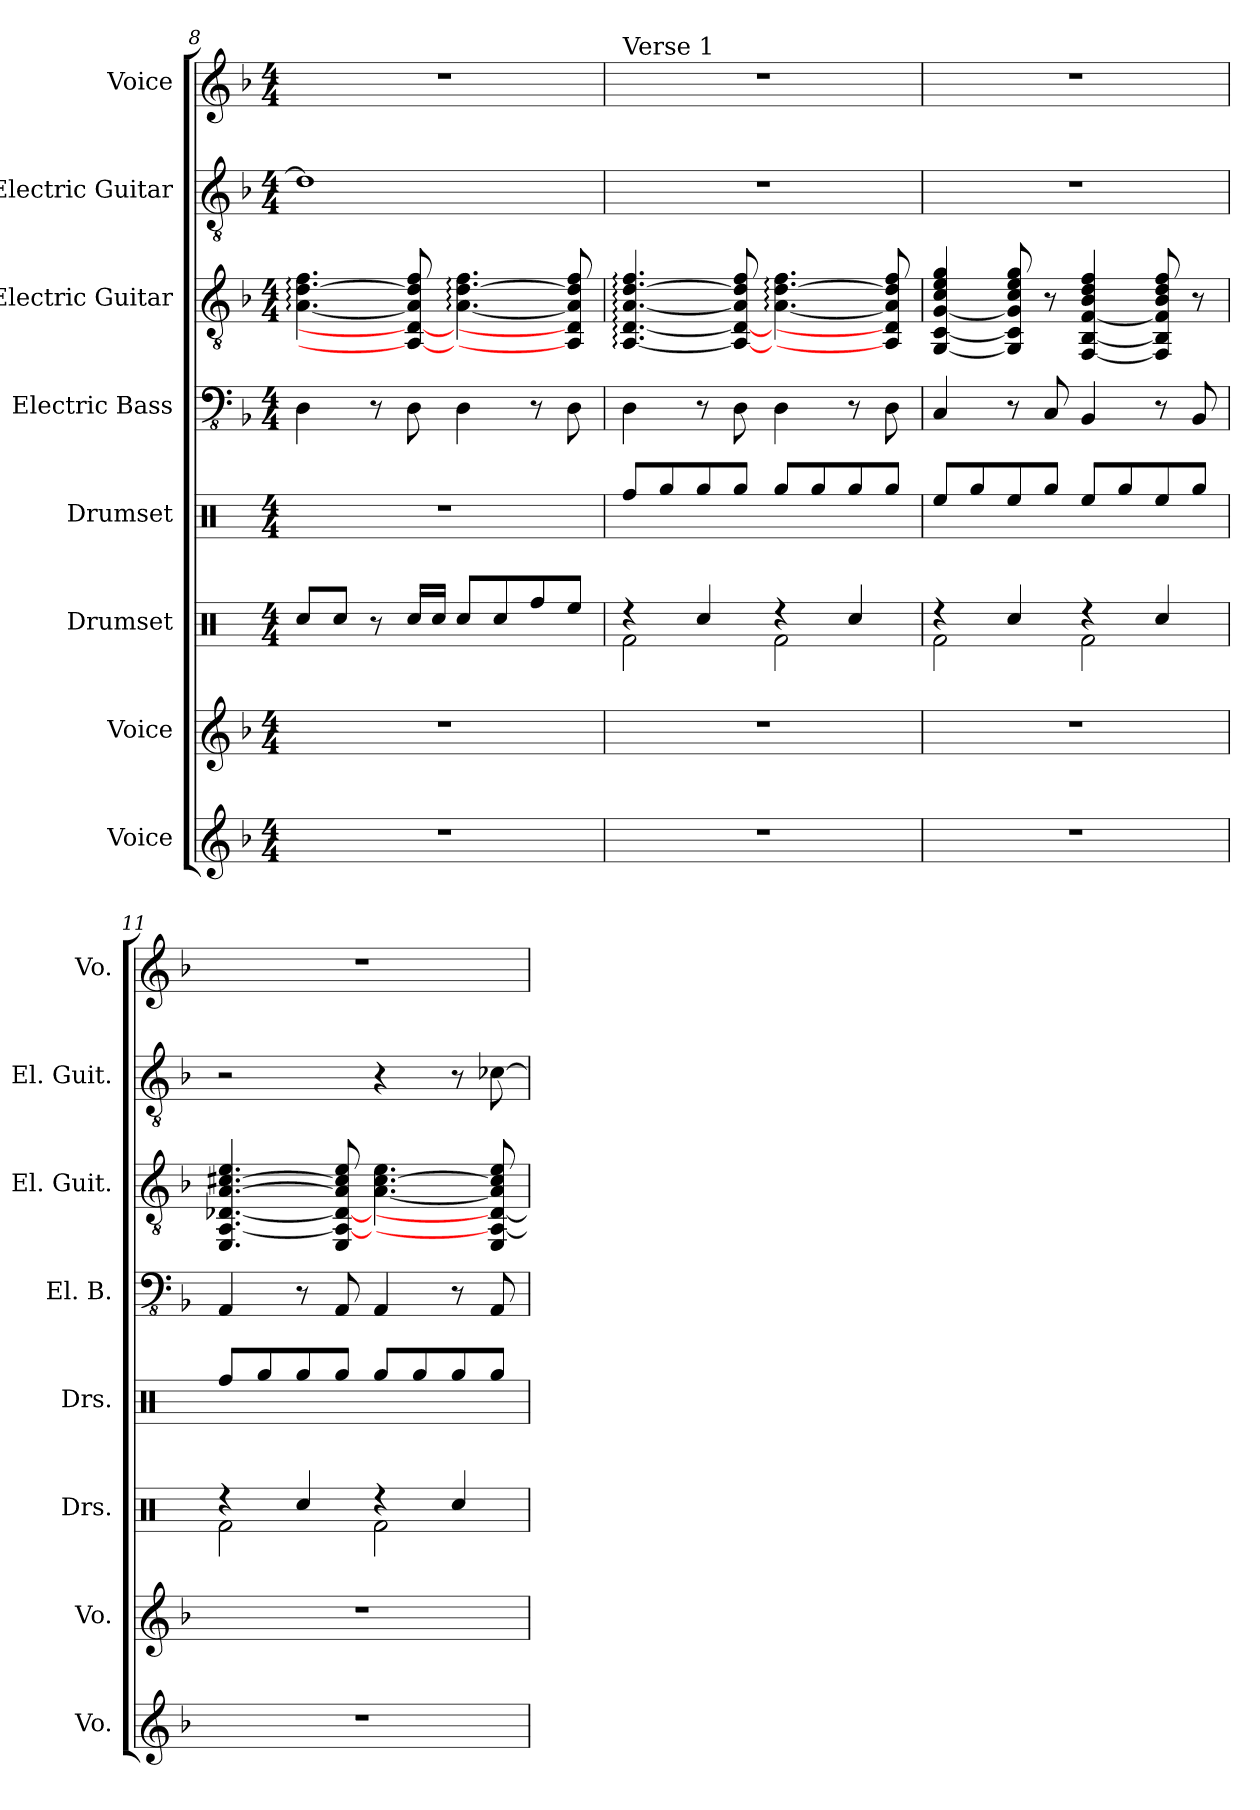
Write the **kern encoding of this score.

**kern	**kern	**kern	**kern	**kern	**kern	**kern	**kern
*part8	*part7	*part6	*part5	*part4	*part3	*part2	*part1
*staff8	*staff7	*staff6	*staff5	*staff4	*staff3	*staff2	*staff1
*I"Voice	*I"Voice	*I"Drumset	*I"Drumset	*I"Electric Bass	*I"Electric Guitar	*I"Electric Guitar	*I"Voice
*I'Vo.	*I'Vo.	*I'Drs.	*I'Drs.	*I'El. B.	*I'El. Guit.	*I'El. Guit.	*I'Vo.
!!LO:PB:g=z
*clefG2	*clefG2	*clefX	*clefX	*clefFv4	*clefGv2	*clefGv2	*clefG2
*k[b-]	*k[b-]	*k[]	*k[]	*k[b-]	*k[b-]	*k[b-]	*k[b-]
*M4/4	*M4/4	*M4/4	*M4/4	*M4/4	*M4/4	*M4/4	*M4/4
=8	=8	=8	=8	=8	=8	=8	=8
1r	1r	8Rcc/L	1r	4DD\	[4.A\: [4.d\: 4.f\:	1d]	1r
.	.	8Rcc/J	.	.	.	.	.
.	.	8r	.	8r	.	.	.
.	.	16Rcc/LL	.	8DD\	8AA/_ 8D/_ 8A/] 8d/] 8f/	.	.
.	.	16Rcc/JJ	.	.	.	.	.
.	.	8Rcc/L	.	4DD\	[4.A\: [4.d\: 4.f\:	.	.
.	.	8Rcc/	.	.	.	.	.
.	.	8Rff/	.	8r	.	.	.
.	.	8Ree/J	.	8DD\	8AA/] 8D/] 8A/] 8d/] 8f/	.	.
=9	=9	=9	=9	=9	=9	=9	=9
*	*	*^	*	*	*	*	*
!	!	!	!	!	!	!	!	!LO:TX:a:t=Verse 1
1r	1r	4r	2Rf\	8Rff/L	4DD\	[4.AA/: [4.D/: [4.A/: [4.d/: 4.f/:	1r	1r
.	.	.	.	8Rgg/	.	.	.	.
.	.	4Rcc/	.	8Rgg/	8r	.	.	.
.	.	.	.	8Rgg/J	8DD\	8AA/_ 8D/_ 8A/] 8d/] 8f/	.	.
.	.	4r	2Rf\	8Rgg/L	4DD\	[4.A\: [4.d\: 4.f\:	.	.
.	.	.	.	8Rgg/	.	.	.	.
.	.	4Rcc/	.	8Rgg/	8r	.	.	.
.	.	.	.	8Rgg/J	8DD\	8AA/] 8D/] 8A/] 8d/] 8f/	.	.
=10	=10	=10	=10	=10	=10	=10	=10	=10
1r	1r	4r	2Rf\	8Ree/L	4CC/	[4GG/ [4C/ [4G/ 4c/ 4e/ 4g/	1r	1r
.	.	.	.	8Rgg/	.	.	.	.
.	.	4Rcc/	.	8Ree/	8r	8GG/] 8C/] 8G/] 8c/ 8e/ 8g/	.	.
.	.	.	.	8Rgg/J	8CC/	8r	.	.
.	.	4r	2Rf\	8Ree/L	4BBB-/	[4FF/ [4BB-/ [4F/ 4B-/ 4d/ 4f/	.	.
.	.	.	.	8Rgg/	.	.	.	.
.	.	4Rcc/	.	8Ree/	8r	8FF/] 8BB-/] 8F/] 8B-/ 8d/ 8f/	.	.
.	.	.	.	8Rgg/J	8BBB-/	8r	.	.
=11	=11	=11	=11	=11	=11	=11	=11	=11
1r	1r	4r	2Rf\	8Rff/L	4AAA/	4.EE/ [4.AA/ [4.D-X/ [4.A/ [4.c#X/ 4.e/	2r	1r
.	.	.	.	8Rgg/	.	.	.	.
.	.	4Rcc/	.	8Rgg/	8r	.	.	.
.	.	.	.	8Rgg/J	8AAA/	8EE/ 8AA/_ 8D-/_ 8A/] 8c#/] 8e/	.	.
.	.	4r	2Rf\	8Rgg/L	4AAA/	[4.A\ [4.c#\ 4.e\	4r	.
.	.	.	.	8Rgg/	.	.	.	.
.	.	4Rcc/	.	8Rgg/	8r	.	8r	.
.	.	.	.	8Rgg/J	8AAA/	8EE/ 8AA/_ 8D-/_ 8A/] 8c#/] 8e/	[8c-X\	.
*	*	*v	*v	*	*	*	*	*
=	=	=	=	=	=	=	=
*-	*-	*-	*-	*-	*-	*-	*-
